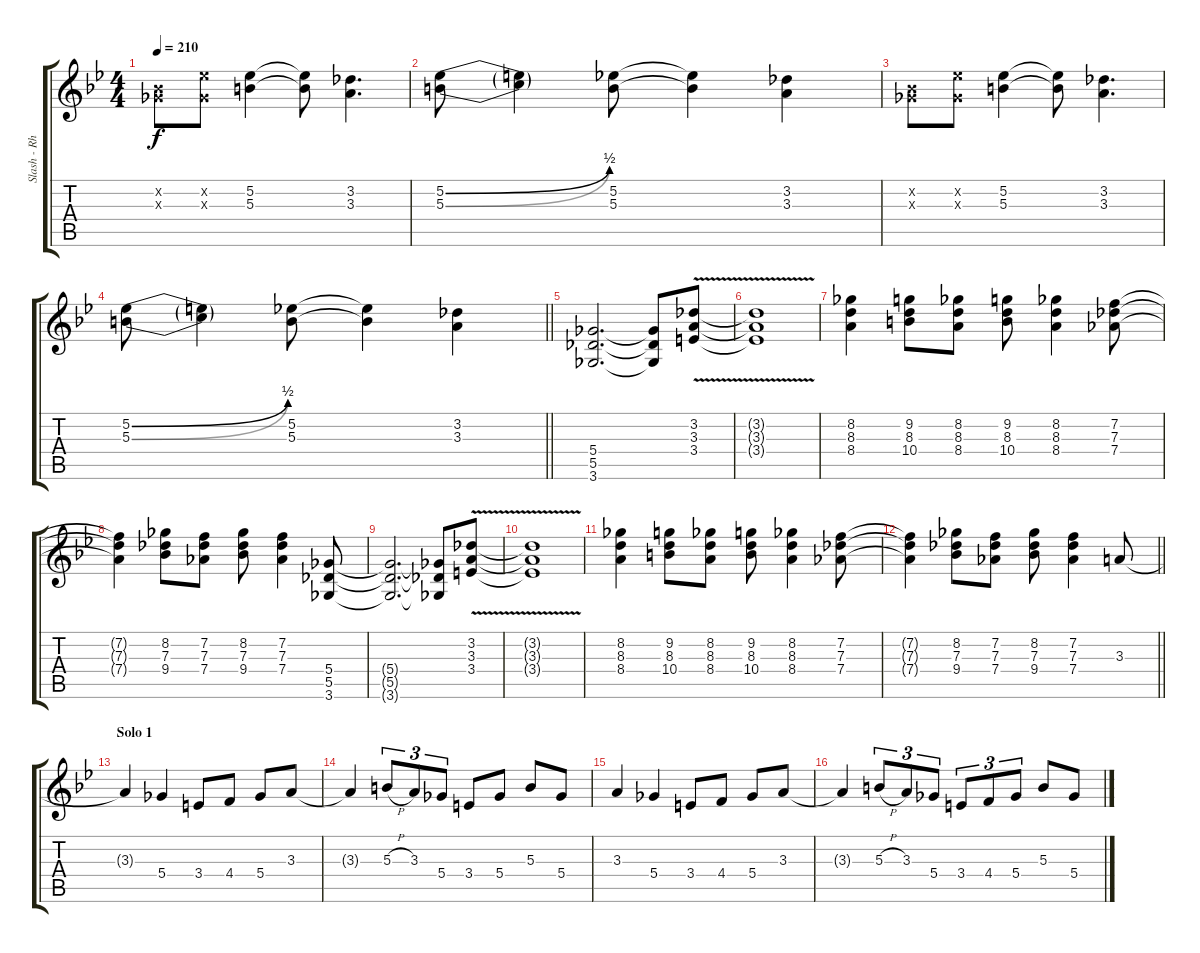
\track ("Slash - Rhytm Guitar" "Slash - Rh") {instrument distortionguitar}
\staff {score tabs}
\tuning (Eb4 Bb3 Gb3 Db3 Ab2 Eb2) {hide}
\ts (4 4)
\tempo 210
\clef g2
\ks bb
(0.2{x} 0.3{x}).8{dy f} (5.2{x} 0.3{x}).8 (5.2 5.3).4 (5.2{t} 5.3{t}).8 (3.2 3.3).4{d} |
(5.2{be (bend 0 0 60 2)} 5.3{be (bend 0 0 60 2)}).8 (5.2{t} 5.3{t}).4 (5.2 5.3).8 (5.2{t} 5.3{t}).4 (3.2 3.3).4 |
(0.2{x} 0.3{x}).8 (5.2{x} 0.3{x}).8 (5.2 5.3).4 (5.2{t} 5.3{t}).8 (3.2 3.3).4{d} |
\barLineRight lightlight
(5.2{be (bend 0 0 60 2)} 5.3{be (bend 0 0 60 2)}).8 (5.2{t} 5.3{t}).4 (5.2 5.3).8 (5.2{t} 5.3{t}).4 (3.2 3.3).4 |
(5.4 5.5 3.6).2{d} (5.4{t} 5.5{t} 3.6{t}).8 (3.2{v} 3.3{v} 3.4{v}).8 |
(3.2{t} 3.3{t} 3.4{t}).1 |
(8.2 8.3 8.4).4 (9.2 8.3 10.4).8 (8.2 8.3 8.4).8 (9.2 8.3 10.4).8 (8.2 8.3 8.4).4 (7.2 7.3 7.4).8 |
(7.2{t} 7.3{t} 7.4{t}).4 (8.2 7.3 9.4).8 (7.2 7.3 7.4).8 (8.2 7.3 9.4).8 (7.2 7.3 7.4).4 (5.4 5.5 3.6).8 |
(5.4{t} 5.5{t} 3.6{t}).2{d} (5.4{t} 5.5{t} 3.6{t}).8 (3.2{v} 3.3{v} 3.4{v}).8 |
(3.2{t} 3.3{t} 3.4{t}).1 |
(8.2 8.3 8.4).4 (9.2 8.3 10.4).8 (8.2 8.3 8.4).8 (9.2 8.3 10.4).8 (8.2 8.3 8.4).4 (7.2 7.3 7.4).8 |
\barLineRight lightlight
(7.2{t} 7.3{t} 7.4{t}).4 (8.2 7.3 9.4).8 (7.2 7.3 7.4).8 (8.2 7.3 9.4).8 (7.2 7.3 7.4).4 3.3.8 |
\section ("" "Solo 1")
3.3{t}.4 5.4.4 3.4.8 4.4.8 5.4.8 3.3.8 |
3.3{t}.4 5.3{h}.8{tu (3 2)} 3.3.8{tu (3 2)} 5.4.8{tu (3 2)} 3.4.8 5.4.8 5.3.8 5.4.8 |
3.3.4 5.4.4 3.4.8 4.4.8 5.4.8 3.3.8 |
3.3{t}.4 5.3{h}.8{tu (3 2)} 3.3.8{tu (3 2)} 5.4.8{tu (3 2)} 3.4.8{tu (3 2)} 4.4.8{tu (3 2)} 5.4.8{tu (3 2)} 5.3.8 5.4.8
